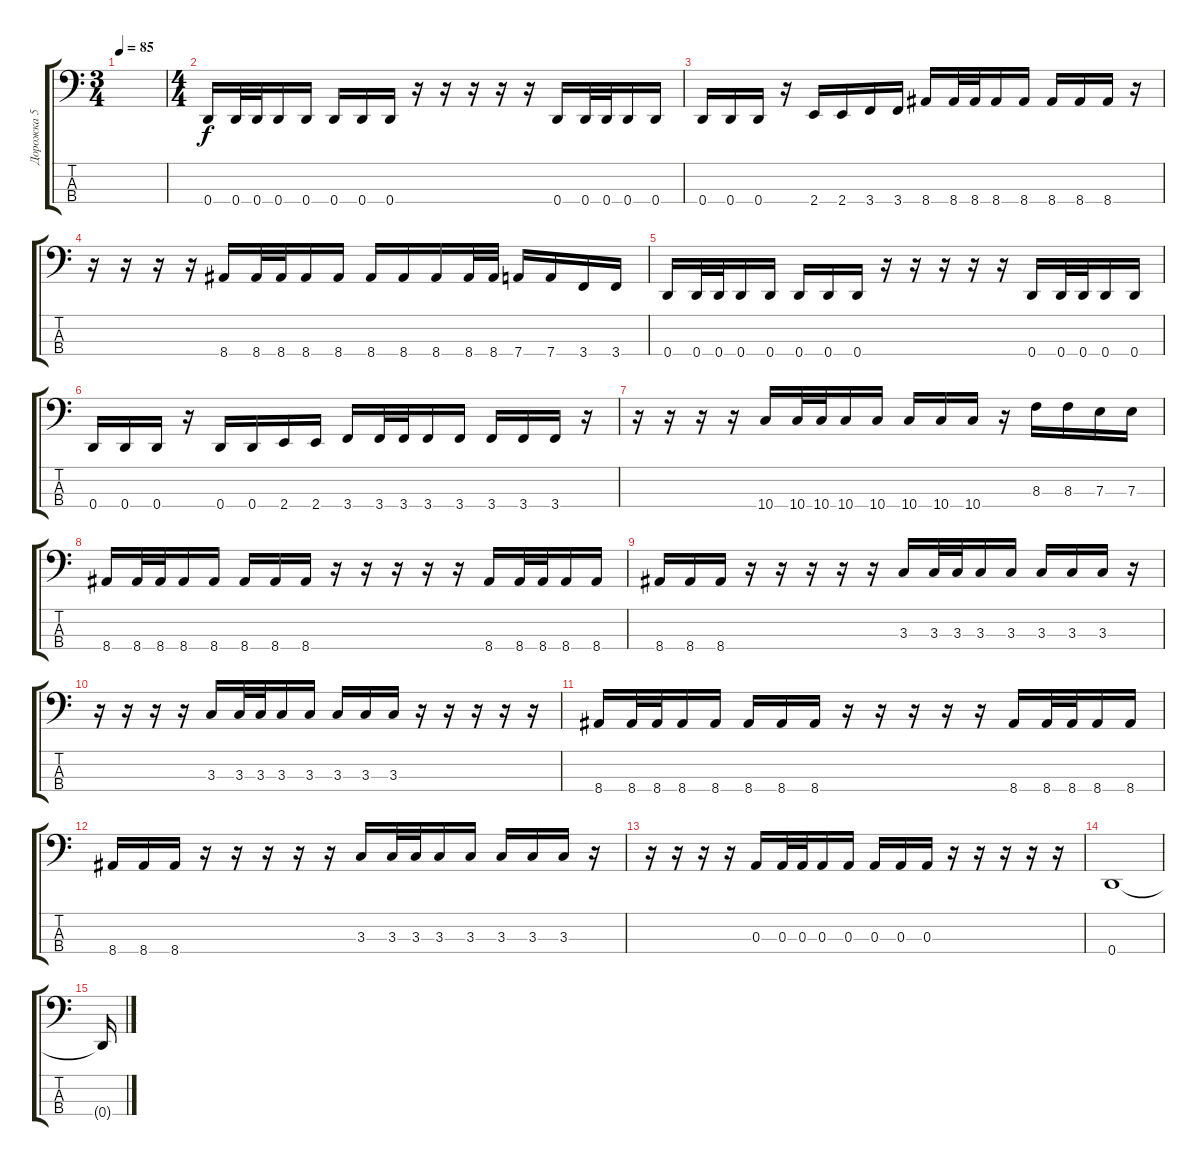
\track ("Дорожка 5" "Дорожка 5") {instrument electricbassfinger}
\staff {score tabs}
\tuning (G2 D2 A1 D1) {hide}
\ts (3 4)
\tempo 85
\clef f4
\ks c
|
\ts (4 4)
0.4.16 0.4.32 0.4.32 0.4.16 0.4.16 0.4.16 0.4.16 0.4.16 r.16 r.16 r.16 r.16 r.16 0.4.16 0.4.32 0.4.32 0.4.16 0.4.16 |
0.4.16 0.4.16 0.4.16 r.16 2.4.16 2.4.16 3.4.16 3.4.16 8.4.16 8.4.32 8.4.32 8.4.16 8.4.16 8.4.16 8.4.16 8.4.16 r.16 |
r.16 r.16 r.16 r.16 8.4.16 8.4.32 8.4.32 8.4.16 8.4.16 8.4.16 8.4.16 8.4.16 8.4.32 8.4.32 7.4.16 7.4.16 3.4.16 3.4.16 |
0.4.16 0.4.32 0.4.32 0.4.16 0.4.16 0.4.16 0.4.16 0.4.16 r.16 r.16 r.16 r.16 r.16 0.4.16 0.4.32 0.4.32 0.4.16 0.4.16 |
0.4.16 0.4.16 0.4.16 r.16 0.4.16 0.4.16 2.4.16 2.4.16 3.4.16 3.4.32 3.4.32 3.4.16 3.4.16 3.4.16 3.4.16 3.4.16 r.16 |
r.16 r.16 r.16 r.16 10.4.16 10.4.32 10.4.32 10.4.16 10.4.16 10.4.16 10.4.16 10.4.16 r.16 8.3.16 8.3.16 7.3.16 7.3.16 |
8.4.16 8.4.32 8.4.32 8.4.16 8.4.16 8.4.16 8.4.16 8.4.16 r.16 r.16 r.16 r.16 r.16 8.4.16 8.4.32 8.4.32 8.4.16 8.4.16 |
8.4.16 8.4.16 8.4.16 r.16 r.16 r.16 r.16 r.16 3.3.16 3.3.32 3.3.32 3.3.16 3.3.16 3.3.16 3.3.16 3.3.16 r.16 |
r.16 r.16 r.16 r.16 3.3.16 3.3.32 3.3.32 3.3.16 3.3.16 3.3.16 3.3.16 3.3.16 r.16 r.16 r.16 r.16 r.16 |
8.4.16 8.4.32 8.4.32 8.4.16 8.4.16 8.4.16 8.4.16 8.4.16 r.16 r.16 r.16 r.16 r.16 8.4.16 8.4.32 8.4.32 8.4.16 8.4.16 |
8.4.16 8.4.16 8.4.16 r.16 r.16 r.16 r.16 r.16 3.3.16 3.3.32 3.3.32 3.3.16 3.3.16 3.3.16 3.3.16 3.3.16 r.16 |
r.16 r.16 r.16 r.16 0.3.16 0.3.32 0.3.32 0.3.16 0.3.16 0.3.16 0.3.16 0.3.16 r.16 r.16 r.16 r.16 r.16 |
0.4.1 |
0.4{t}.16
